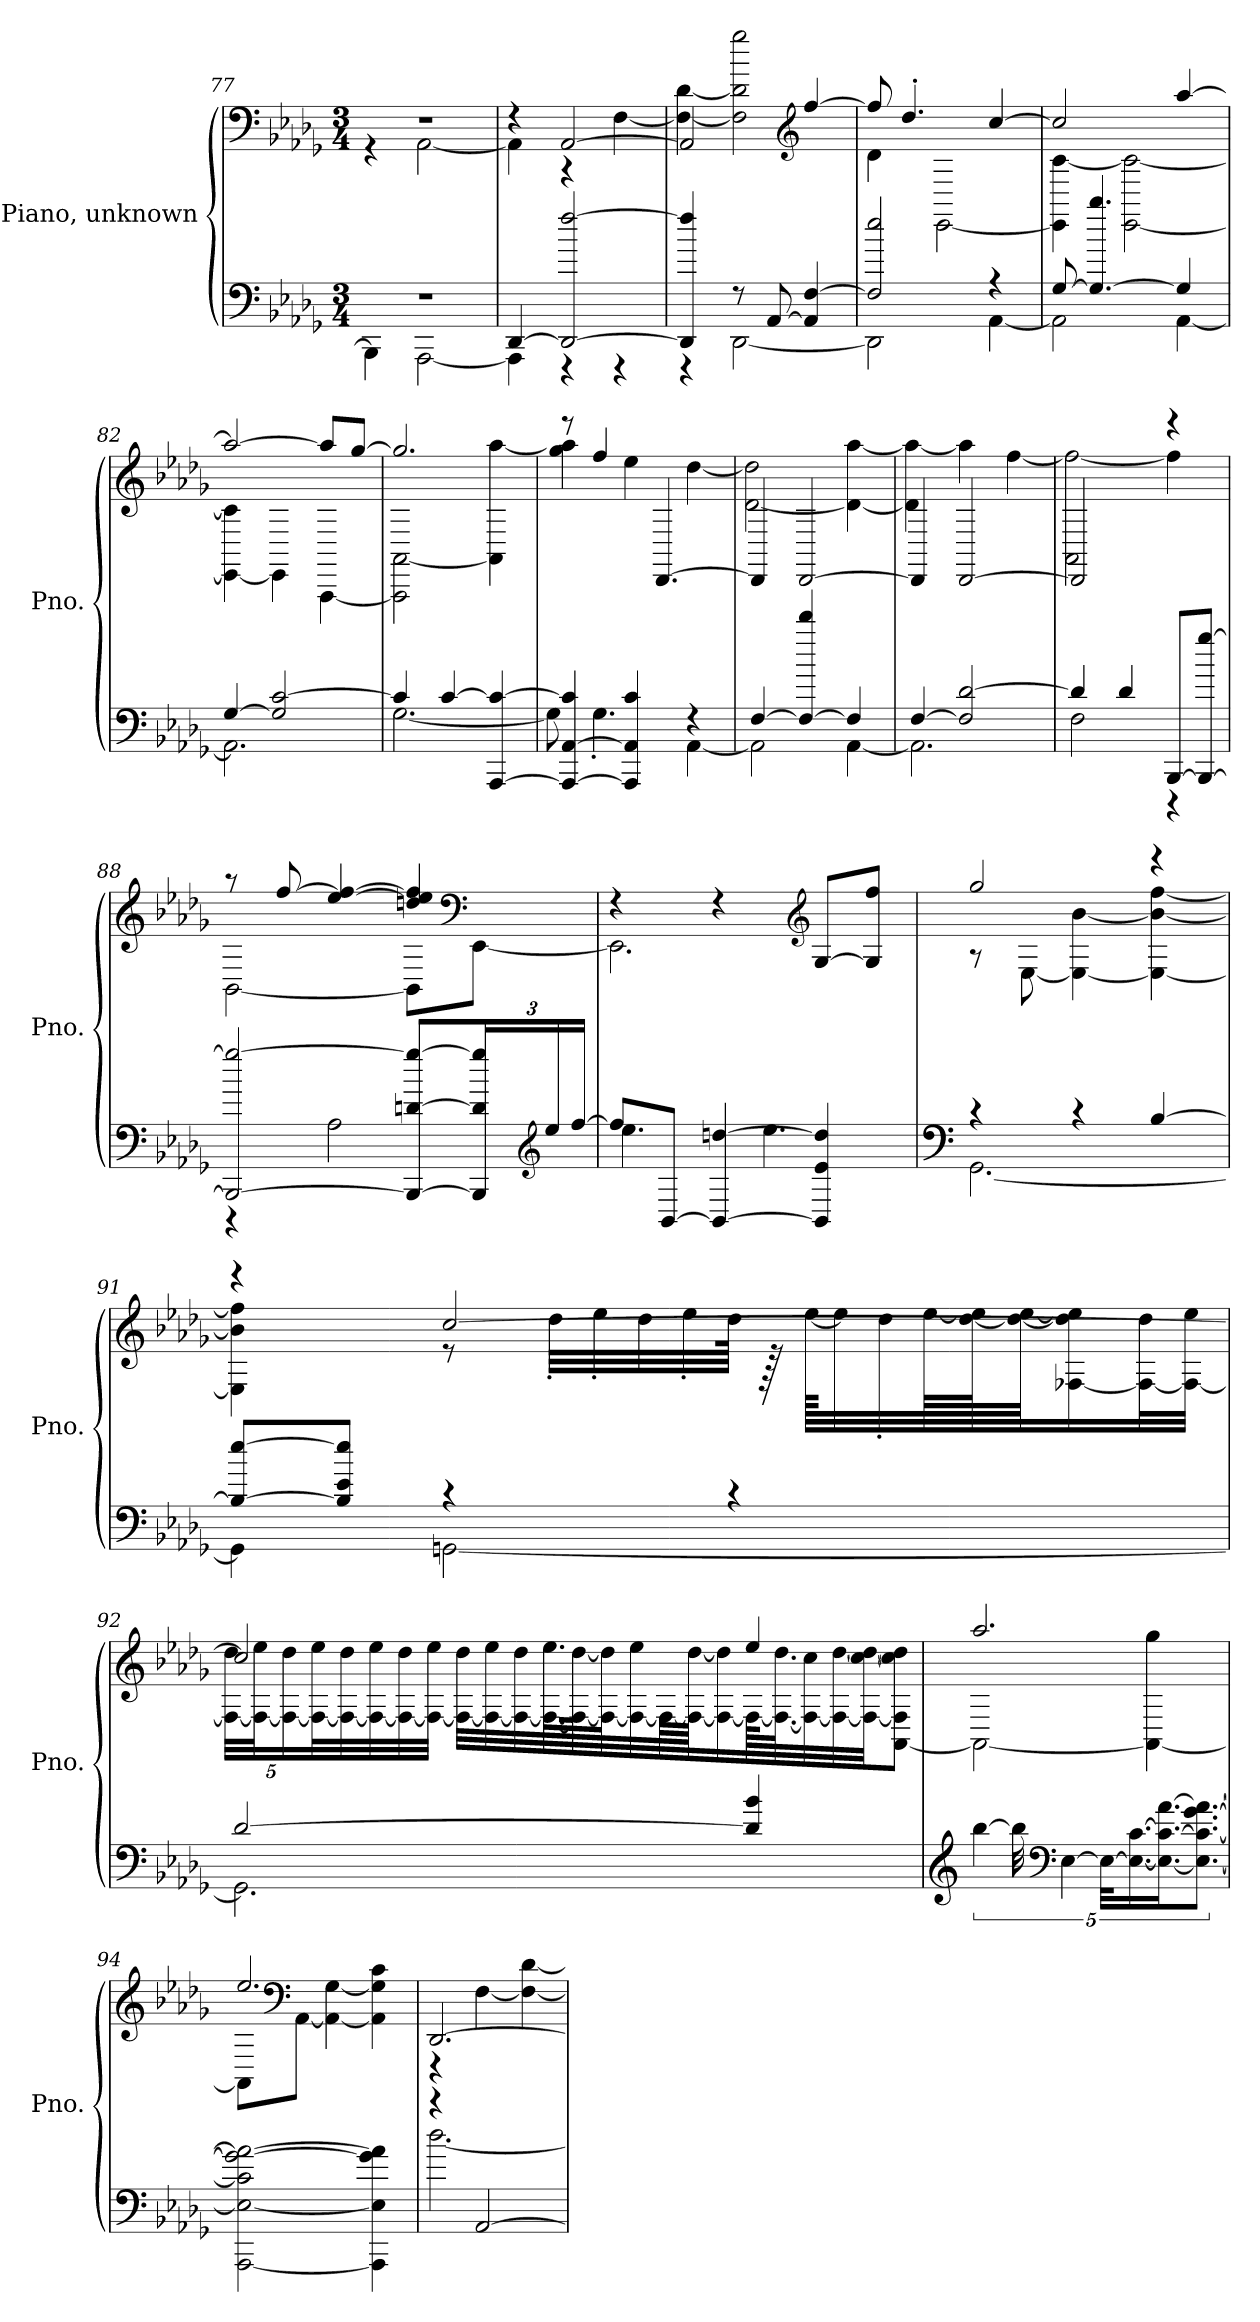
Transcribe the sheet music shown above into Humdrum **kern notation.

**kern	**kern
*part1	*part1
*staff2	*staff1
*I"Piano, unknown	*
*I'Pno.	*
*clefF4	*clefF4
*k[b-e-a-d-g-]	*k[b-e-a-d-g-]
*M3/4	*M3/4
=77	=77
*^	*^
2.r	4BBB-\]	2.r	4r
.	[2AAA-\	.	[2AA-\
=78	=78	=78	=78
[4DD-/	4AAA-\]	4r	4AA-\]
2DD-/_ [2ff/	4r	[2AA-/	4r
.	4r	.	[4F\
!!LO:LB:g=z	!!
=79	=79	=79	=79
4DD-/] 4ff/]	4r	2AA-/]	4F\_ [4d-\
8r	[2DD-\	.	2F\] 2d-\] 2gg-\
[8AA-/	.	.	.
*	*	*clefG2	*
4AA-/] [4F/	.	[4ff/	.
=80	=80	=80	=80
2F/] 2ee-/	2DD-\]	8ff/]	4d-\
.	.	4.dd-'/	.
.	.	.	[2EE-\
4r	[4AA-\	[4cc/	.
=81	=81	=81	=81
[8G-/	2AA-\]	2cc/]	4EE-\] [4c\
4.G-/_ 4.bb-/	.	.	.
.	.	.	[2EE-\ 2c\_
4G-/]	[4AA-\	[4aa-/	.
=82	=82	=82	=82
[4G-/	2.AA-\]	2aa-/_	4EE-\_ 4c\]
2G-/] [2c/	.	.	4EE-\]
.	.	8aa-/L]	[4AAA-\
.	.	[8gg-/J	.
=83	=83	=83	=83
4c/]	[2.G-\	2.gg-/]	2AAA-\] [2AA-\
[4c/	.	.	.
[4AAA-/ 4c/_	.	.	4AA-\] [4aa-\
=84	=84	=84	=84
4AAA-/_ [4AA-/ 4c/]	8G-\]	8r	4gg-\ 4aa-\]
.	4.G-'\	4ff/	.
4AAA-/] 4AA-/] 4c/	.	.	4ee-\
.	.	[4.DD-/	.
4r	[4AA-\	.	[4dd-\
!!LO:LB:g=z	!!
=85	=85	=85	=85
[4F/	2AA-\]	4DD-/]	[2d-\ 2dd-\]
4F/_ 4ddd-/	.	[2DD-/	.
4F/]	[4AA-\	.	4d-\_ [4aa-\
=86	=86	=86	=86
[4F/	2.AA-\]	4DD-/]	4d-\] 4aa-\_
2F/] [2d-/	.	[2DD-/	4aa-\]
.	.	.	[4ff\
=87	=87	=87	=87
4d-/]	2F\	2DD-/]	2AA-\ 2ff\_
4d-/	.	.	.
[8BBB-/L	4r	4r	4ff\]
8BBB-/_ [8gg-/J	.	.	.
=88	=88	=88	=88
2BBB-/_ 2gg-/_	4r	8r	[2BB-\
.	.	[8ff/	.
.	2A-\	[4ee-/ 4ff/_	.
8BBB-/_ [8dn/ 8gg-/_L	.	4ddn/ 4ee-/] 4ff/]	8BB-\L]
*	*	*clefF4	*
*Xbrackettup	*	*	*
24BBB-/] 24d/] 24gg-/]L	.	.	[8EE-\J
*clefG2	*	*	*
24ee-/	.	.	.
[24ff/JJ	.	.	.
=89	=89	=89	=89
8ff/L]	4.ee-\	4r	2.EE-\]
[8BB-/J	.	.	.
4BB-/_ [4ddn/	.	4r	.
.	4.ee-\	.	.
*	*	*clefG2	*
4BB-/] 4e-/ 4dd/]	.	[8G-/L	.
.	.	8G-/] 8ff/J	.
!!LO:LB:g=z	!!
=90	=90	=90	=90
*clefF4	*	*	*
4r	[2.GG-\	2gg-/	8r
.	.	.	[8E-\
4r	.	.	4E-\_ [4b-\
[4B-/	.	4r	4E-\_ 4b-\_ [4ff\
=91	=91	=91	=91
8B-/_ [8ee-/L	4GG-\]	4r	4E-\] 4b-\] 4ff\]
8B-/] 8e-/ 8ee-/]J	.	.	.
4r	[2GGn\	[2cc/	8r
.	.	.	32dd-'\LLL
.	.	.	32ee-'\
.	.	.	32dd-\
.	.	.	32ee-'\
4r	.	.	64dd-\JJJk
.	.	.	128r
.	.	.	[128ee-\KKLLL
.	.	.	32ee-\]
.	.	.	32dd-'\
.	.	.	[128ee-\LL
.	.	.	[128dd-\ 128ee-\]J
.	.	.	64dd-\_ [64ee-\JJ
.	.	.	[16F-X\ 16dd-\] 16ee-\]
.	.	.	32F-\_ 32dd-\L
.	.	.	32F-\_ 32ee-\JJJ
!!LO:PB:g=z	!!
=92	=92	=92	=92
*	*	*	*Xbrackettup
[2d-/	2.GG\]	2cc/]	40F-\_ 40dd-\LLL
.	.	.	40F-\_ 40ee-\J
.	.	.	20F-\_ 20dd-\
.	.	.	40F-\_ 40ee-\L
.	.	.	32F-\_ 32dd-\
.	.	.	32F-\_ 32ee-\
.	.	.	32F-\_ 32dd-\
.	.	.	32F-\_ 32ee-\JJJ
.	.	.	32F-\_ 32dd-\LLL
.	.	.	32F-\_ 32ee-\
.	.	.	32F-\_ 32dd-\
.	.	.	64.F-\_ 64.ee-\L
.	.	.	128F-\_ [128dd-\K
.	.	.	64F-\_ 64dd-\]J
.	.	.	32F-\_ 32ee-\
.	.	.	128F-\LL_
.	.	.	128F-\_ [128dd-\JJJ
.	.	.	16F-\_ 16dd-\]
4d-/] 4b-/	.	4ee-/	128F-\KLL_
.	.	.	64.F-\_ 64.dd-\J
.	.	.	32F-\_ 32cc\
.	.	.	32F-\_ [32dd-\
.	.	.	32F-\_ [32cc\ 32dd-\_JJ
.	.	.	[8AA-\ 8F-\] 8cc\] 8dd-\]J
*v	*v	*	*
!!LO:LB:g=z	!!
=93	=93	=93
*clefG2	*	*
*brackettup	*	*
[5bb-\	2.aa-/	2AA-\_
40bb-\]	.	.
*clefF4	*	*
[5E-\	.	.
40E-\KLL_	.	.
20.E-\_ [20.c\	.	.
.	.	4AA-\_ 4gg-\
20.E-\_ 20.c\_ [20.a-\J	.	.
10.E-\_ 10.c\_ [10.g-\ 10.a-\_J	.	.
=94	=94	=94
[2AAA-\ 2E-\_ 2c\] 2g-\_ 2a-\_	2.ee-/	8AA-\L]
*	*clefF4	*
.	.	[8AA-\J
.	.	4AA-\_ [4G-\
4AAA-\] 4E-\] 4g-\] 4a-\]	.	4AA-\] 4G-\] 4c\
=95	=95	=95
*^	*	*
4r	[2.dd-\	[2.DD-/	4r
[2AA-/	.	.	[4F\
.	.	.	4F\_ [4d-\
*v	*v	*	*
*	*v	*v
=	=
*-	*-
